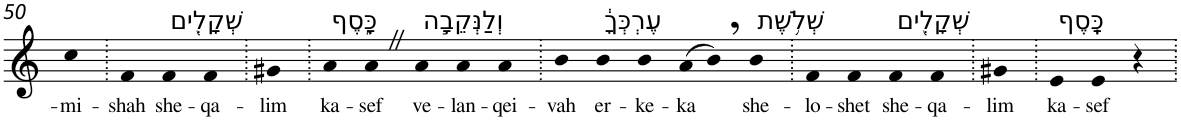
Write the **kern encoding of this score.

**kern	**text
*part1	*part1
*staff1	*staff1
*I"Piano	*
*I'Pno	*
!!LO:PB:g=z
*clefG2	*
*k[]	*
=50	=50
!	!LO:LY:b
4cc	-mi-
=51.	=51.
!	!LO:LY:b
4f	-shah
!LO:TX:a:t=שְׁקָלִ֖ים	!
!	!LO:LY:b
4f	she-
!	!LO:LY:b
4f	-qa-
=52.	=52.
!	!LO:LY:b
4g#X	-lim
=53.	=53.
!LO:TX:a:t=כָּ֑סֶף	!
!	!LO:LY:b
4a	ka-
!	!LO:LY:b
4aZ	-sef
!LO:TX:a:t=וְלַנְּקֵבָ֣ה	!
!	!LO:LY:b
4a	ve-
!	!LO:LY:b
4a	-lan-
!	!LO:LY:b
4a	-qei-
=54.	=54.
!	!LO:LY:b
4b	-vah
!LO:TX:a:t=עֶרְכְּךָ֔	!
!	!LO:LY:b
4b	er-
!	!LO:LY:b
4b	-ke-
!	!LO:LY:b
(>8a	-ka
8b,)	.
!LO:TX:a:t=שְׁלֹ֥שֶׁת	!
!	!LO:LY:b
4b	she-
=55.	=55.
!	!LO:LY:b
4f	-lo-
!	!LO:LY:b
4f	-shet
!LO:TX:a:t=שְׁקָלִ֖ים	!
!	!LO:LY:b
4f	she-
!	!LO:LY:b
4f	-qa-
=56.	=56.
!	!LO:LY:b
4g#X	-lim
=57.	=57.
!LO:TX:a:t=כָּֽסֶף	!
!	!LO:LY:b
4e	ka-
!	!LO:LY:b
4e	-sef
4r	.
=.	=.
*-	*-
